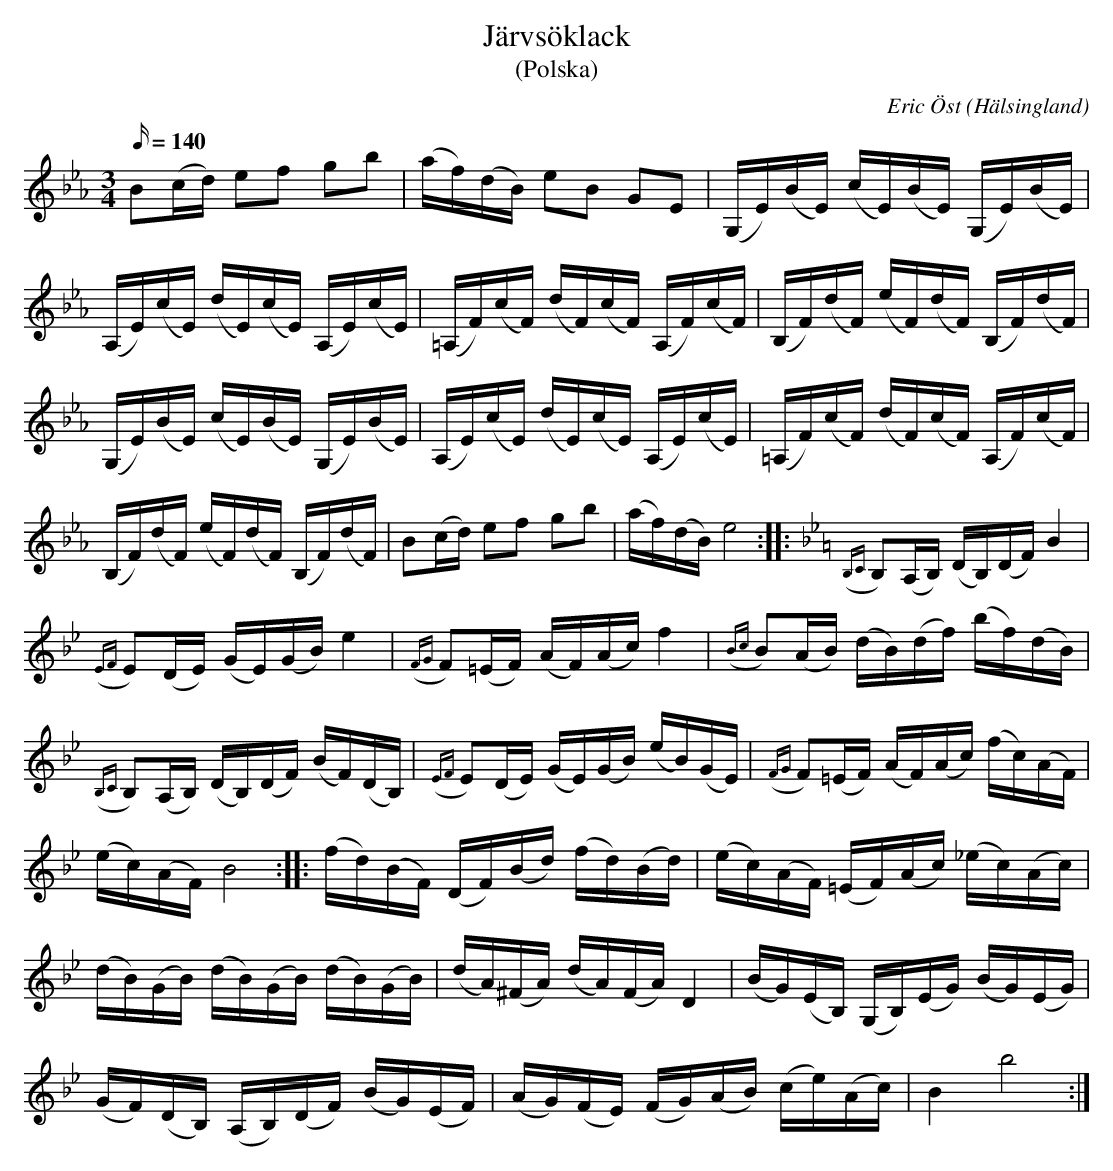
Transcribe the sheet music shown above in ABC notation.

X:1
T:Järvsöklack
T:(Polska)
O:Hälsingland
C:Eric Öst
L:1/16
M:3/4
K:Eb
Q:140
V:1
B2(cd) e2f2 g2b2 | (af)(dB) e2B2 G2E2 | (G,E)(BE) (cE)(BE) (G,E)(BE) |
(A,E)(cE) (dE)(cE) (A,E)(cE) |(=A,F)(cF) (dF)(cF) (A,F)(cF) | (B,F)(dF) (eF)(dF) (B,F)(dF) |
(G,E)(BE) (cE)(BE) (G,E)(BE) | (A,E)(cE) (dE)(cE) (A,E)(cE) | (=A,F)(cF) (dF)(cF) (A,F)(cF) |
(B,F)(dF) (eF)(dF) (B,F)(dF) | B2(cd) e2f2 g2b2 | (af)(dB) e8 :: [K:Bb] ({B,C}B,2)(A,B,) (DB,)(DF) B4 |
({EF}E2)(DE) (GE)(GB) e4 | ({FG}F2)(=EF) (AF)(Ac) f4 | ({Bc}B2)(AB) (dB)(df) (bf)(dB) |
({B,C}B,2)(A,B,) (DB,)(DF) (BF)(DB,) | ({EF}E2)(DE) (GE)(GB) (eB)(GE) | ({FG}F2)(=EF) (AF)(Ac) (fc)(AF) |
(ec)(AF) B8 :: (fd)(BF) (DF)(Bd) (fd)(Bd) | (ec)(AF) (=EF)(Ac) (_ec)(Ac) |
(dB)(GB) (dB)(GB) (dB)(GB) | (dA)(^FA) (dA)(FA) D4 | (BG)(EB,) (G,B,)(EG) (BG)(EG) |
(GF)(DB,) (A,B,)(DF) (BG)(EF) | (AG)(FE) (FG)(AB) (ce)(Ac) | B4 b8 :|
